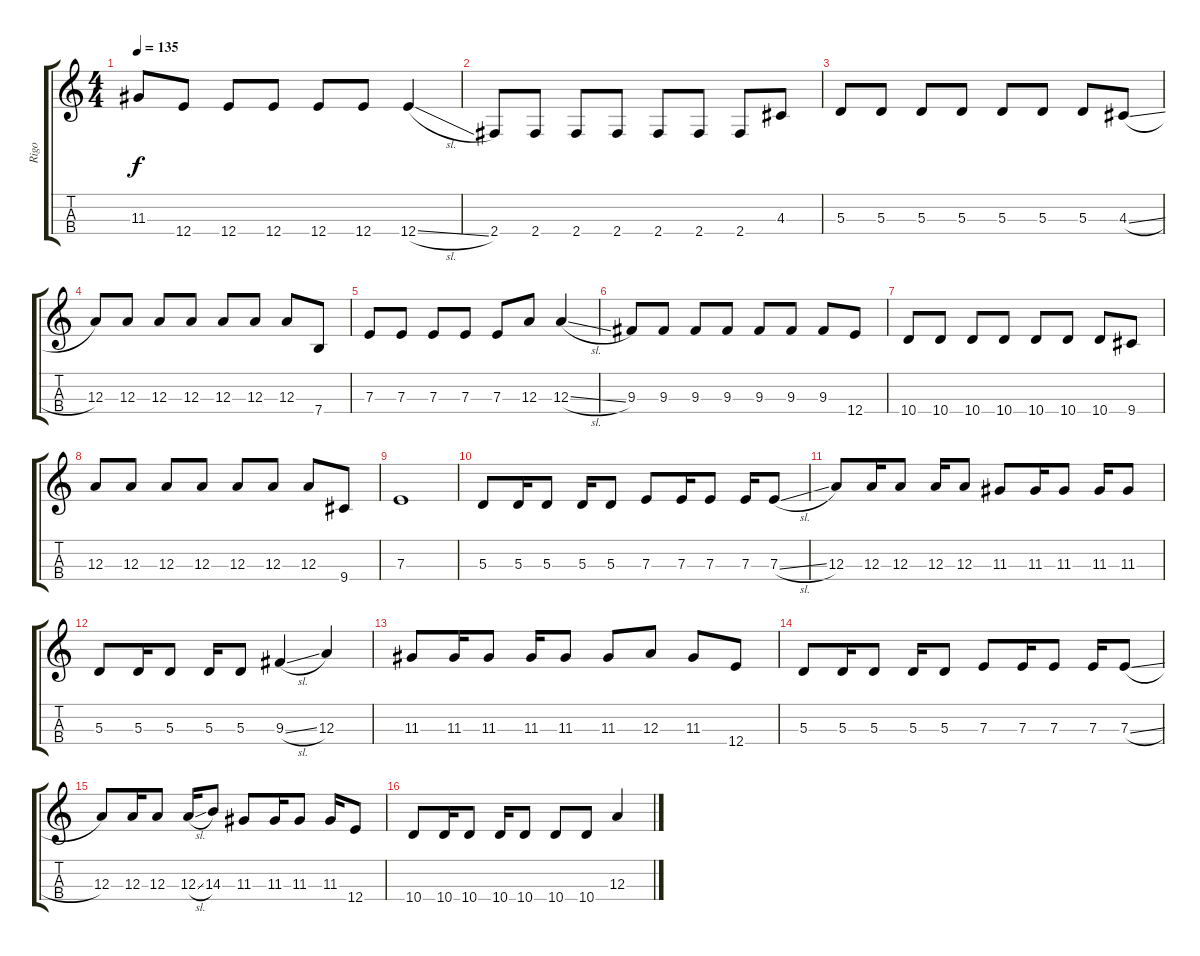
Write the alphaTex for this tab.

\track ("Rigo" "Rigo") {instrument electricbasspick}
\staff {score tabs}
\tuning (G3 D3 A2 E2) {hide}
\ts (4 4)
\tempo 135
\clef g2
\ks c
11.3.8{dy f} 12.4.8 12.4.8 12.4.8 12.4.8 12.4.8 12.4{sl}.4 |
2.4.8 2.4.8 2.4.8 2.4.8 2.4.8 2.4.8 2.4.8 4.3.8 |
5.3.8 5.3.8 5.3.8 5.3.8 5.3.8 5.3.8 5.3.8 4.3{sl}.8 |
12.3.8 12.3.8 12.3.8 12.3.8 12.3.8 12.3.8 12.3.8 7.4.8 |
7.3.8 7.3.8 7.3.8 7.3.8 7.3.8 12.3.8 12.3{sl}.4 |
9.3.8 9.3.8 9.3.8 9.3.8 9.3.8 9.3.8 9.3.8 12.4.8 |
10.4.8 10.4.8 10.4.8 10.4.8 10.4.8 10.4.8 10.4.8 9.4.8 |
12.3.8 12.3.8 12.3.8 12.3.8 12.3.8 12.3.8 12.3.8 9.4.8 |
7.3.1 |
5.3.8 5.3.16 5.3.8 5.3.16 5.3.8 7.3.8 7.3.16 7.3.8 7.3.16 7.3{sl}.8 |
12.3.8 12.3.16 12.3.8 12.3.16 12.3.8 11.3.8 11.3.16 11.3.8 11.3.16 11.3.8 |
5.3.8 5.3.16 5.3.8 5.3.16 5.3.8 9.3{sl}.4 12.3.4 |
11.3.8 11.3.16 11.3.8 11.3.16 11.3.8 11.3.8 12.3.8 11.3.8 12.4.8 |
5.3.8 5.3.16 5.3.8 5.3.16 5.3.8 7.3.8 7.3.16 7.3.8 7.3.16 7.3{sl}.8 |
12.3.8 12.3.16 12.3.8 12.3{sl}.16 14.3.8 11.3.8 11.3.16 11.3.8 11.3.16 12.4.8 |
10.4.8 10.4.16 10.4.8 10.4.16 10.4.8 10.4.8 10.4.8 12.3.4
